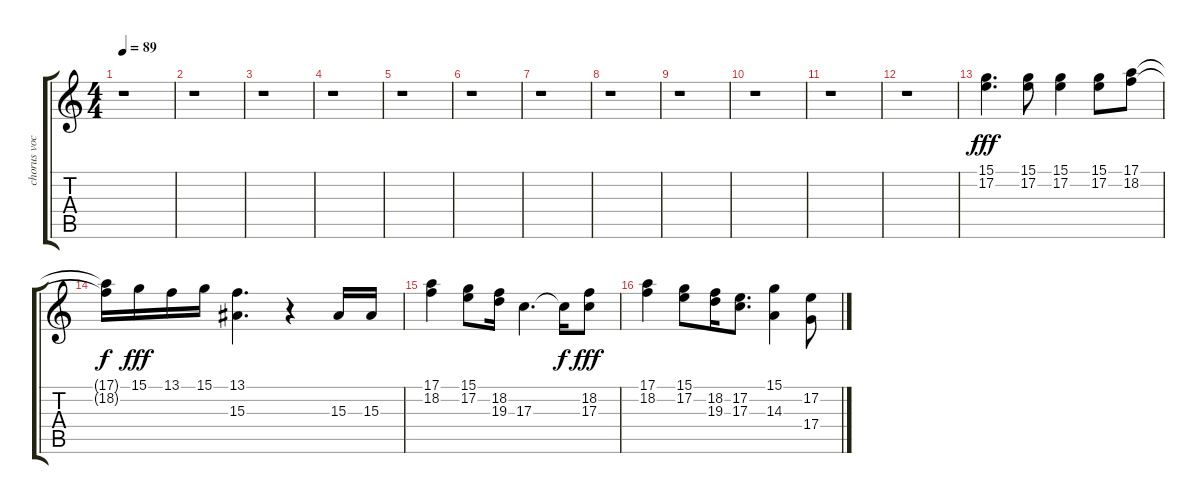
\track ("chorus vocals" "chorus voc") {instrument synthvoice}
\staff {score tabs}
\tuning (E4 B3 G3 D3 A2 E2) {hide}
\ts (4 4)
\tempo 89
\clef g2
\ks c
r.1{dy fff} |
r.1 |
r.1 |
r.1 |
r.1 |
r.1 |
r.1 |
r.1 |
r.1 |
r.1 |
r.1 |
r.1 |
(15.1 17.2).4{d} (15.1 17.2).8 (15.1 17.2).4 (15.1 17.2).8 (17.1 18.2).8 |
(17.1{t} 18.2{t}).16{dy f} 15.1.16{dy fff} 13.1.16 15.1.16 (13.1 15.3).4{d} r.4 15.3.16 15.3.16 |
(17.1 18.2).4 (15.1 17.2).8 (18.2 19.3).16 17.3.4{d} 17.3{t}.16{dy f} (18.2 17.3).8{dy fff} |
(17.1 18.2).4 (15.1 17.2).8 (18.2 19.3).16 (17.2 17.3).8{d} (15.1 14.3).4 (17.2 17.4).8
